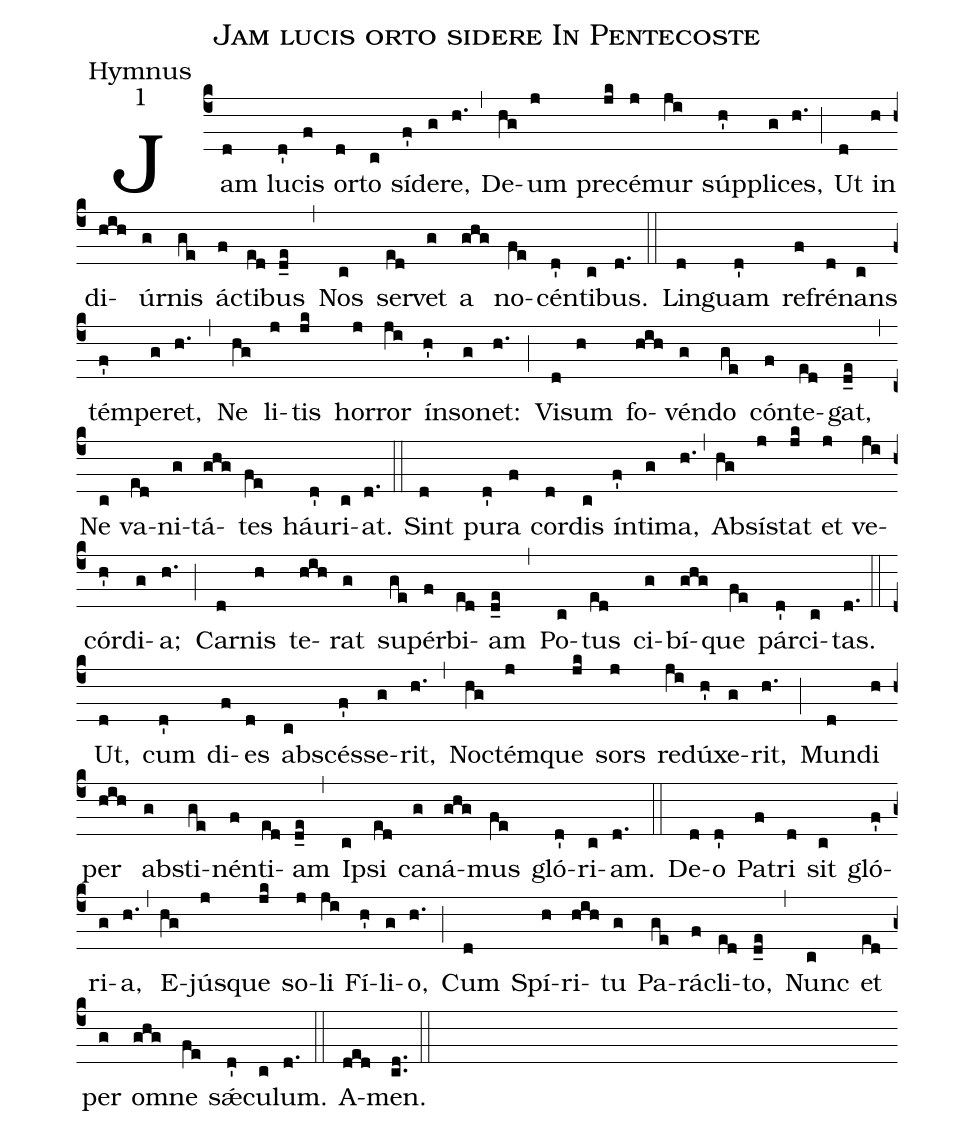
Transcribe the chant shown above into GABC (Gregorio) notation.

name:Jam lucis orto sidere In Pentecoste;
office-part:Hymnus;
mode:1;
%%
(c4)Jam(d) lu(d')cis(f) or(d)to(c) sí(f')de(g)re,(h.) (,)
De(hg)um(j) pre(jk)cé(j)mur(ji) súp(h')pli(g)ces,(h.) (;)
Ut(d) in(h) di(hih)úr(g)nis(ge) á(f)cti(ed)bus(d_e) (,)
Nos(c) ser(ed)vet(g) a(ghg) no(fe)cén(d')ti(c)bus.(d.) (::)

Lin(d)guam(d') re(f)fré(d)nans(c) tém(f')pe(g)ret,(h.) (,)
Ne(hg) li(j)tis(jk) hor(j)ror(ji) ín(h')so(g)net:(h.) (;)
Vi(d)sum(h) fo(hih)vén(g)do(ge) cón(f)te(ed)gat,(d_e) (,)
Ne(c) va(ed)ni(g)tá(ghg)tes(fe) háu(d')ri(c)at.(d.) (::)

Sint(d) pu(d')ra(f) cor(d)dis(c) ín(f')ti(g)ma,(h.) (,)
Ab(hg)sí(j)stat(jk) et(j) ve(ji)cór(h')di(g)a;(h.) (;)
Car(d)nis(h) te(hih)rat(g) su(ge)pér(f)bi(ed)am(d_e) (,)
Po(c)tus(ed) ci(g)bí(ghg)que(fe) pár(d')ci(c)tas.(d.) (::)

Ut,(d) cum(d') di(f)es(d) ab(c)scés(f')se(g)rit,(h.) (,)
No(hg)ctém(j)que(jk) sors(j) re(ji)dú(h')xe(g)rit,(h.) (;)
Mun(d)di(h) per(hih) ab(g)sti(ge)nén(f)ti(ed)am(d_e) (,)
I(c)psi(ed) ca(g)ná(ghg)mus(fe) gló(d')ri(c)am.(d.) (::)

De(d)o(d') Pa(f)tri(d) sit(c) gló(f')ri(g)a,(h.) (,)
E(hg)jús(j)que(jk) so(j)li(ji) Fí(h')li(g)o,(h.) (;)
Cum(d) Spí(h)ri(hih)tu(g) Pa(ge)rá(f)cli(ed)to,(d_e) (,)
Nunc(c) et(ed) per(g) om(ghg)ne(fe) sǽ(d')cu(c)lum.(d.) (::)
A(ded)men.(cd..) (::)
